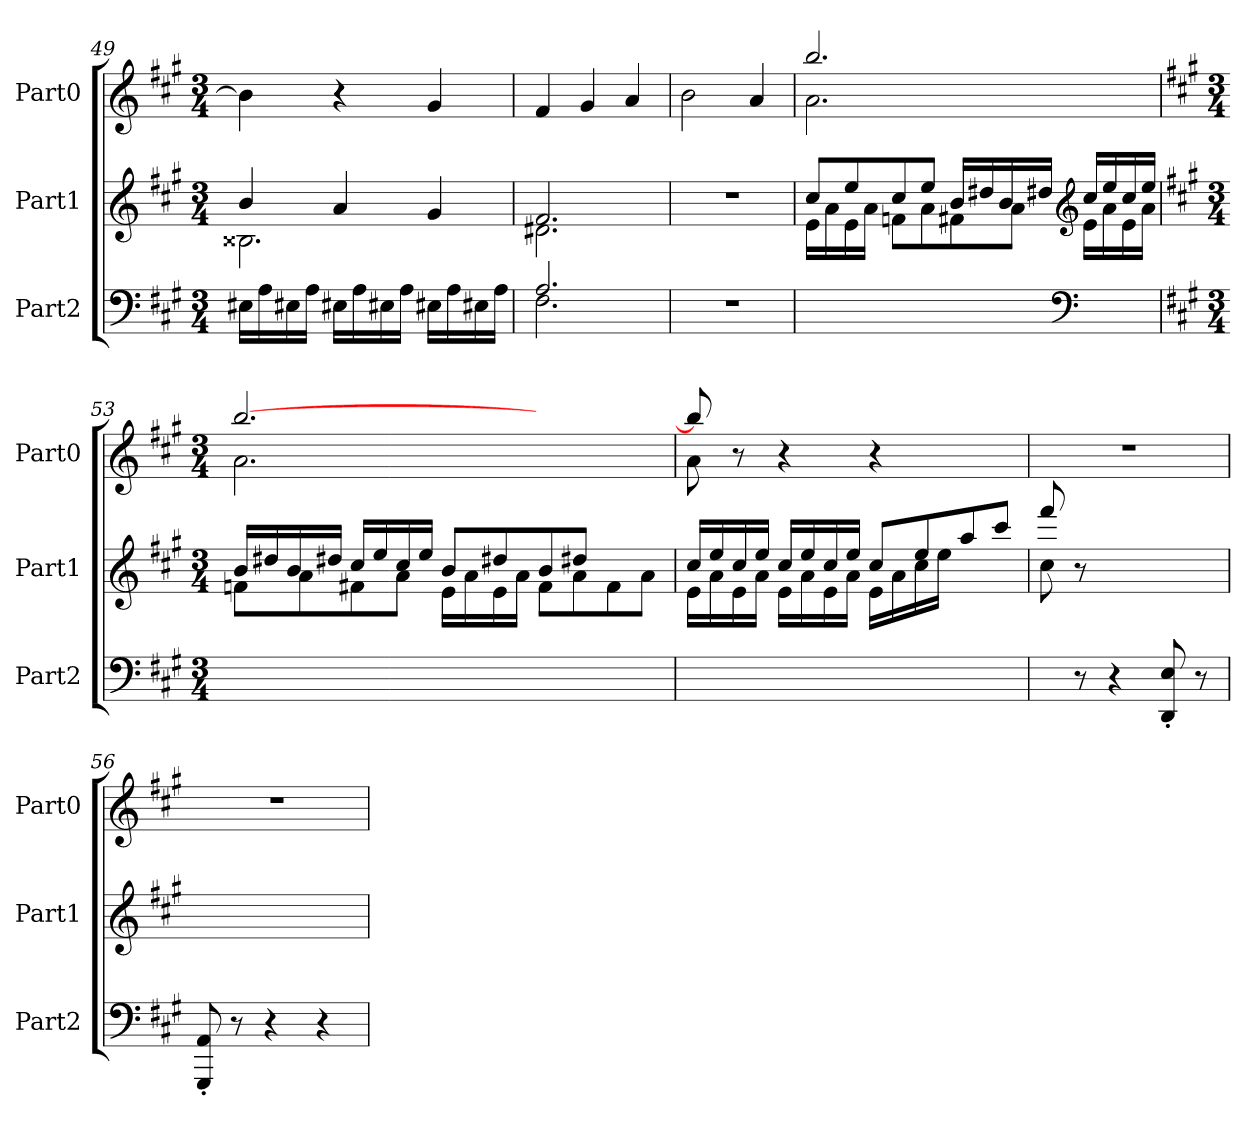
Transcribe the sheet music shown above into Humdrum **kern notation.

**kern	**kern	**kern
*part3	*part2	*part1
*staff3	*staff2	*staff1
*I"Part2	*I"Part1	*I"Part0
*I'Part2	*I'Part1	*I'Part0
!!LO:LB:g=z
*clefF4	*clefG2	*clefG2
*k[f#c#g#]	*k[f#c#g#]	*k[f#c#g#]
*M3/4	*M3/4	*M3/4
=49	=49	=49
*	*^	*
16E#XLL	4b	2.B##	4b]
16A	.	.	.
16E#X	.	.	.
16AJJ	.	.	.
16E#XLL	4a	.	4r
16A	.	.	.
16E#X	.	.	.
16AJJ	.	.	.
16E#XLL	4g#	.	4g#
16A	.	.	.
16E#X	.	.	.
16AJJ	.	.	.
=50	=50	=50	=50
*^	*	*	*
2.A	2.F#	2.f#	2.d#X	4f#
.	.	.	.	4g#
.	.	.	.	4a
*v	*v	*	*	*
*	*v	*v	*
=51	=51	=51
2.r	2.r	2b
.	.	4a
=52	=52	=52
*	*^	*^
2.ryy	8cc#L	16eLL	2.bb	2.a
.	.	16a	.	.
.	8ee	16e	.	.
.	.	16aJJ	.	.
.	8cc#	8fnL	.	.
.	8eeJ	8a	.	.
.	16bLL	8f#X	.	.
.	16dd#X	.	.	.
.	16b	8aJ	.	.
.	16dd#XJJ	.	.	.
*clefF4	*clefG2	*	*	*
4ryy	16cc#LL	16eLL	4ryy	4ryy
.	16ee	16a	.	.
.	16cc#	16e	.	.
.	16eeJJ	16aJJ	.	.
!!LO:LB:g=z	!!
=53	=53	=53	=53	=53
*k[f#c#g#]	*k[f#c#g#]	*	*k[f#c#g#]	*
*M3/4	*M3/4	*	*M3/4	*
2.ryy	16bLL	8fnL	[2.bb	2.a
.	16dd#X	.	.	.
.	16b	8a	.	.
.	16dd#XJJ	.	.	.
.	16cc#LL	8f#X	.	.
.	16ee	.	.	.
.	16cc#	8aJ	.	.
.	16eeJJ	.	.	.
.	8bL	16eLL	.	.
.	.	16a	.	.
.	8dd#X	16e	.	.
.	.	16aJJ	.	.
2ryy	8b	8f#L	8ryy	8ryy
.	8dd#XJ	8a	8ryy	8ryy
.	4ryy	8f#	4ryy	4ryy
.	.	8aJ	.	.
=54	=54	=54	=54	=54
2.ryy	16cc#LL	16eLL	8bb]	8a
.	16ee	16a	.	.
.	16cc#	16e	8r	16ryy
.	16eeJJ	16aJJ	.	16ryy
.	16cc#LL	16eLL	4r	16ryy
.	16ee	16a	.	16ryy
.	16cc#	16e	.	16ryy
.	16eeJJ	16aJJ	.	16ryy
.	8cc#L	16eLL	4r	16ryy
.	.	16a	.	16ryy
.	8ee	16cc#	.	16ryy
.	.	16eeJJ	.	16ryy
4ryy	8aa	4ryy	4ryy	4ryy
.	8ccc#J	.	.	.
*	*	*	*v	*v
=55	=55	=55	=55
8ryy	8fff#	8cc#	2.r
8r	8r	8ryy	.
4r	4ryy	4ryy	.
8E'< 8DD'<	8ryy	8ryy	.
8r	8ryy	8ryy	.
*	*v	*v	*
=56	=56	=56
8AA'< 8GGG#'<	2.ryy	2.r
8r	.	.
4r	.	.
4r	.	.
=	=	=
*-	*-	*-
